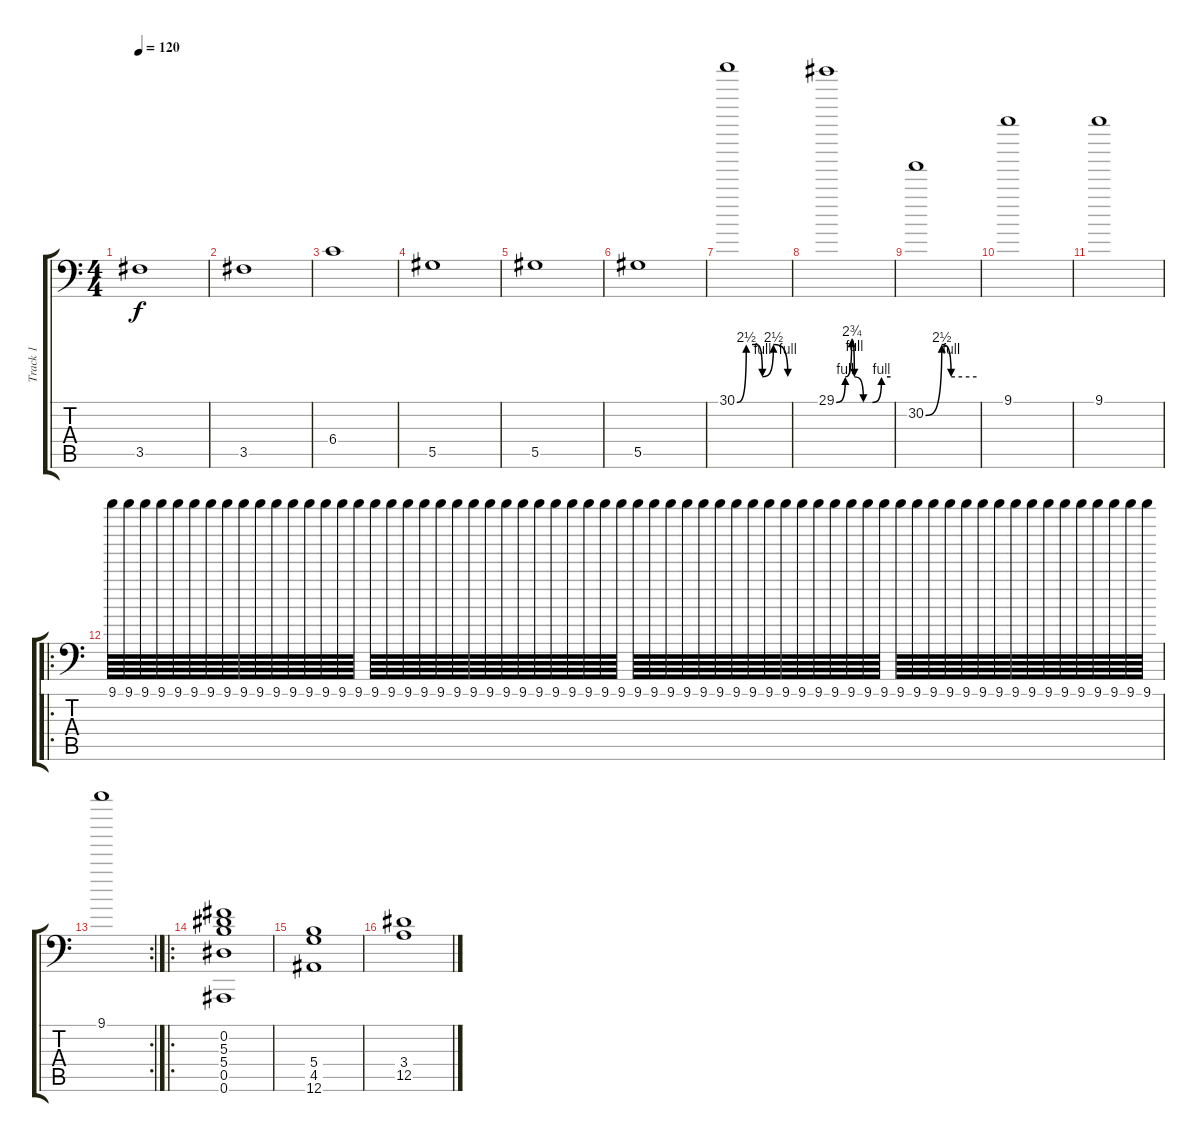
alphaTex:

\track ("Track 1" "Track 1") {instrument distortionguitar}
\staff {score tabs}
\tuning (F6 Eb3 Db3 Gb2 Eb2 Bb0) {hide}
\ts (4 4)
\tempo 120
\clef f4
\ks c
3.5.1{dy f} |
3.5.1 |
6.4.1 |
5.5.1 |
5.5.1 |
5.5.1 |
30.1{be (custom 0 0 11 10 22 10 30 4 43 10 60 4)}.1 |
29.1{be (custom 0 0 10 4 17 11 20 4 30 0 40 0 50 4 60 4)}.1 |
30.2{be (custom 0 0 19 10 30 4 60 4)}.1 |
9.1.1 |
9.1.1 |
\ro
9.1.64 9.1.64 9.1.64 9.1.64 9.1.64 9.1.64 9.1.64 9.1.64 9.1.64 9.1.64 9.1.64 9.1.64 9.1.64 9.1.64 9.1.64 9.1.64 9.1.64 9.1.64 9.1.64 9.1.64 9.1.64 9.1.64 9.1.64 9.1.64 9.1.64 9.1.64 9.1.64 9.1.64 9.1.64 9.1.64 9.1.64 9.1.64 9.1.64 9.1.64 9.1.64 9.1.64 9.1.64 9.1.64 9.1.64 9.1.64 9.1.64 9.1.64 9.1.64 9.1.64 9.1.64 9.1.64 9.1.64 9.1.64 9.1.64 9.1.64 9.1.64 9.1.64 9.1.64 9.1.64 9.1.64 9.1.64 9.1.64 9.1.64 9.1.64 9.1.64 9.1.64 9.1.64 9.1.64 9.1.64 |
\rc 2
9.1.1 |
\ro
(0.2 5.3 5.4 0.5 0.6).1 |
(5.4 4.5 12.6).1 |
(3.4 12.5).1
